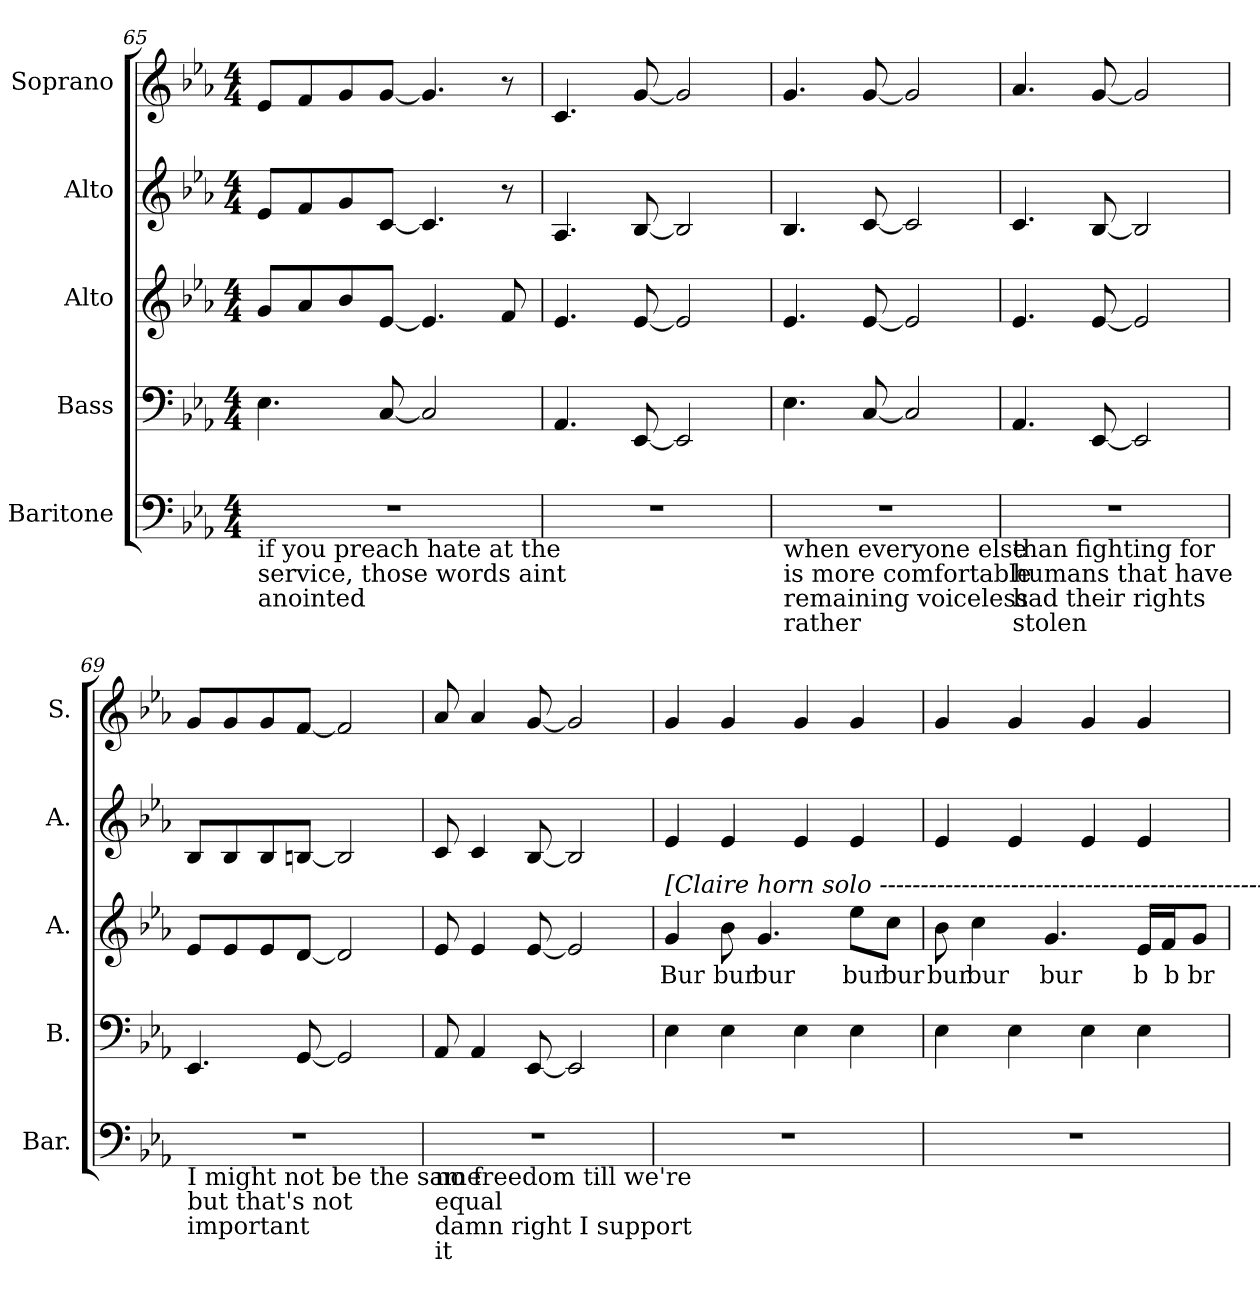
**kern	**kern	**kern	**text	**kern	**kern
*part5	*part4	*part3	*part3	*part2	*part1
*staff5	*staff4	*staff3	*staff3	*staff2	*staff1
*I"Baritone	*I"Bass	*I"Alto	*	*I"Alto	*I"Soprano
*I'Bar.	*I'B.	*I'A.	*	*I'A.	*I'S.
*clefF4	*clefF4	*clefG2	*	*clefG2	*clefG2
*k[b-e-a-]	*k[b-e-a-]	*k[b-e-a-]	*	*k[b-e-a-]	*k[b-e-a-]
*M4/4	*M4/4	*M4/4	*	*M4/4	*M4/4
=65	=65	=65	=65	=65	=65
!LO:TX:b:t=if you preach hate at the	!	!	!	!	!
!LO:TX:b:t=service, those words aint	!	!	!	!	!
!LO:TX:b:t=anointed	!	!	!	!	!
1r	4.E-\	8g/L	.	8e-/L	8e-/L
.	.	8a-/	.	8f/	8f/
.	.	8b-/	.	8g/	8g/
.	[8C/	[8e-/J	.	[8c/J	[8g/J
.	2C/]	4.e-/]	.	4.c/]	4.g/]
.	.	8f/	.	8r	8r
!!LO:LB:g=z
=66	=66	=66	=66	=66	=66
1r	4.AA-/	4.e-/	.	4.A-/	4.c/
.	[8EE-/	[8e-/	.	[8B-/	[8g/
.	2EE-/]	2e-/]	.	2B-/]	2g/]
=67	=67	=67	=67	=67	=67
!LO:TX:b:t=when everyone else	!	!	!	!	!
!LO:TX:b:t=is more comfortable	!	!	!	!	!
!LO:TX:b:t=remaining voiceless	!	!	!	!	!
!LO:TX:b:t=rather	!	!	!	!	!
1r	4.E-\	4.e-/	.	4.B-/	4.g/
.	[8C/	[8e-/	.	[8c/	[8g/
.	2C/]	2e-/]	.	2c/]	2g/]
=68	=68	=68	=68	=68	=68
!LO:TX:b:t=than fighting for	!	!	!	!	!
!LO:TX:b:t=humans that have	!	!	!	!	!
!LO:TX:b:t=had their rights	!	!	!	!	!
!LO:TX:b:t=stolen	!	!	!	!	!
1r	4.AA-/	4.e-/	.	4.c/	4.a-/
.	[8EE-/	[8e-/	.	[8B-/	[8g/
.	2EE-/]	2e-/]	.	2B-/]	2g/]
=69	=69	=69	=69	=69	=69
!LO:TX:b:t=I might not be the same	!	!	!	!	!
!LO:TX:b:t=but that's not	!	!	!	!	!
!LO:TX:b:t=important	!	!	!	!	!
1r	4.EE-/	8e-/L	.	8B-/L	8g/L
.	.	8e-/	.	8B-/	8g/
.	.	8e-/	.	8B-/	8g/
.	[8GG/	[8d/J	.	[8Bn/J	[8f/J
.	2GG/]	2d/]	.	2B/]	2f/]
=70	=70	=70	=70	=70	=70
!LO:TX:b:t=no freedom till we're	!	!	!	!	!
!LO:TX:b:t=equal	!	!	!	!	!
!LO:TX:b:t=damn right I support	!	!	!	!	!
!LO:TX:b:t=it	!	!	!	!	!
1r	8AA-/	8e-/	.	8c/	8a-/
.	4AA-/	4e-/	.	4c/	4a-/
.	[8EE-/	[8e-/	.	[8B-/	[8g/
.	2EE-/]	2e-/]	.	2B-/]	2g/]
!!LO:PB:g=z
=71	=71	=71	=71	=71	=71
!	!	!LO:TX:a:t=[Claire horn solo     -------------------------------------------------------------------------------------------------------------------------------------------------------------------------------------------------------------------------]	!	!	!
1r	4E-\	4g/	Bur	4e-/	4g/
.	4E-\	8b-\	bur	4e-/	4g/
.	.	4.g/	bur	.	.
.	4E-\	.	.	4e-/	4g/
.	4E-\	8ee-\L	bur	4e-/	4g/
.	.	8cc\J	bur	.	.
=72	=72	=72	=72	=72	=72
1r	4E-\	8b-\	bur	4e-/	4g/
.	.	4cc\	bur	.	.
.	4E-\	.	.	4e-/	4g/
.	.	4.g/	bur	.	.
.	4E-\	.	.	4e-/	4g/
.	4E-\	16e-/LL	b	4e-/	4g/
.	.	16f/J	b	.	.
.	.	8g/J	br	.	.
=	=	=	=	=	=
*-	*-	*-	*-	*-	*-
